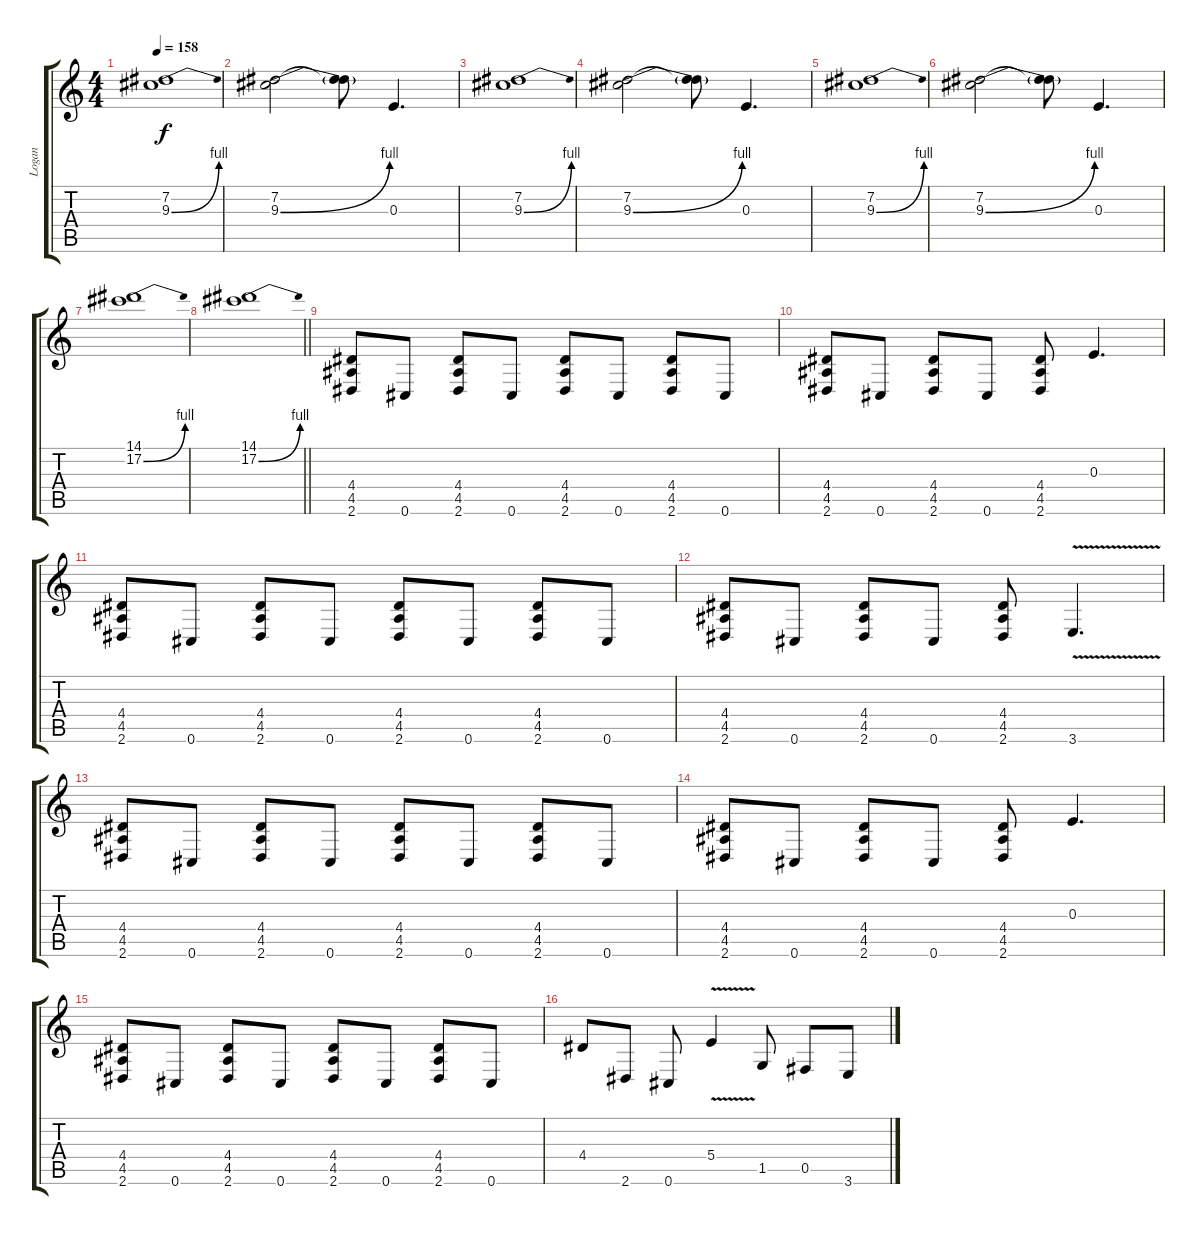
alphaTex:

\track ("Logan" "Logan") {instrument distortionguitar}
\staff {score tabs}
\tuning (Db4 Ab3 E3 B2 Gb2 Db2) {hide}
\ts (4 4)
\tempo 158
\clef g2
\ks c
(7.2 9.3{be (bend 0 0 60 4)}).1{dy f} |
(7.2 9.3{be (bend 0 0 60 4)}).2 (7.2{t} 9.3{t}).8 0.3.4{d} |
(7.2 9.3{be (bend 0 0 60 4)}).1 |
(7.2 9.3{be (bend 0 0 60 4)}).2 (7.2{t} 9.3{t}).8 0.3.4{d} |
(7.2 9.3{be (bend 0 0 60 4)}).1 |
(7.2 9.3{be (bend 0 0 60 4)}).2 (7.2{t} 9.3{t}).8 0.3.4{d} |
(14.1 17.2{be (bend 0 0 60 4)}).1 |
\barLineRight lightlight
(14.1 17.2{be (bend 0 0 60 4)}).1 |
(4.4 4.5 2.6).8 0.6.8 (4.4 4.5 2.6).8 0.6.8 (4.4 4.5 2.6).8 0.6.8 (4.4 4.5 2.6).8 0.6.8 |
(4.4 4.5 2.6).8 0.6.8 (4.4 4.5 2.6).8 0.6.8 (4.4 4.5 2.6).8 0.3.4{d} |
(4.4 4.5 2.6).8 0.6.8 (4.4 4.5 2.6).8 0.6.8 (4.4 4.5 2.6).8 0.6.8 (4.4 4.5 2.6).8 0.6.8 |
(4.4 4.5 2.6).8 0.6.8 (4.4 4.5 2.6).8 0.6.8 (4.4 4.5 2.6).8 3.6{v}.4{d} |
(4.4 4.5 2.6).8 0.6.8 (4.4 4.5 2.6).8 0.6.8 (4.4 4.5 2.6).8 0.6.8 (4.4 4.5 2.6).8 0.6.8 |
(4.4 4.5 2.6).8 0.6.8 (4.4 4.5 2.6).8 0.6.8 (4.4 4.5 2.6).8 0.3.4{d} |
(4.4 4.5 2.6).8 0.6.8 (4.4 4.5 2.6).8 0.6.8 (4.4 4.5 2.6).8 0.6.8 (4.4 4.5 2.6).8 0.6.8 |
4.4.8 2.6.8 0.6.8 5.4{v}.4 1.5.8 0.5.8 3.6.8
